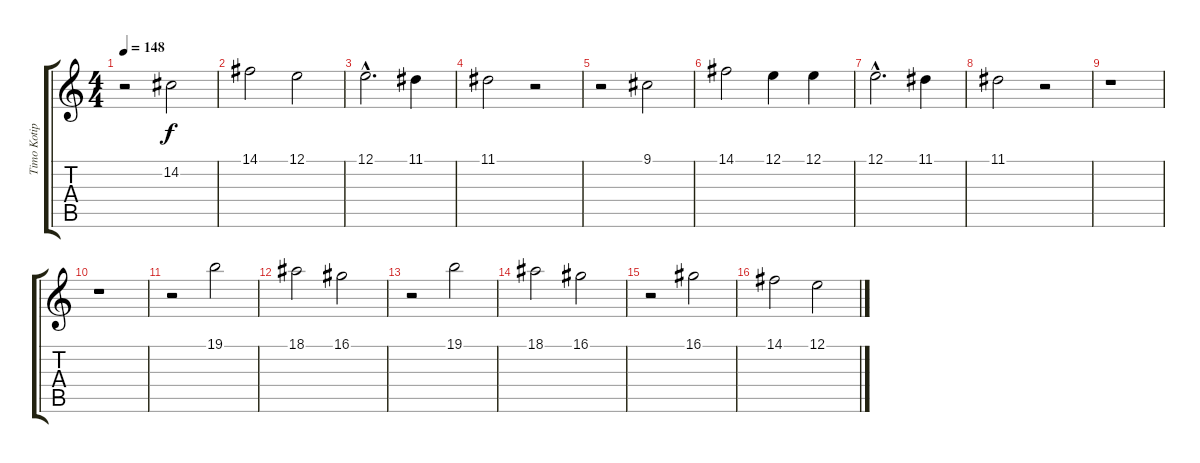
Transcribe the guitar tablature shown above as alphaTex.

\track ("Timo Kotipelto" "Timo Kotip") {instrument lead3calliope}
\staff {score tabs}
\tuning (E4 B3 G3 D3 A2 E2) {hide}
\ts (4 4)
\tempo 148
\clef g2
\ks c
r.2{dy f} 14.2.2 |
14.1.2 12.1.2 |
12.1{hac}.2{d} 11.1.4 |
11.1.2 r.2 |
r.2 9.1.2 |
14.1.2 12.1.4 12.1.4 |
12.1{hac}.2{d} 11.1.4 |
11.1.2 r.2 |
r.1 |
r.1 |
r.2 19.1.2 |
18.1.2 16.1.2 |
r.2 19.1.2 |
18.1.2 16.1.2 |
r.2 16.1.2 |
14.1.2 12.1.2
